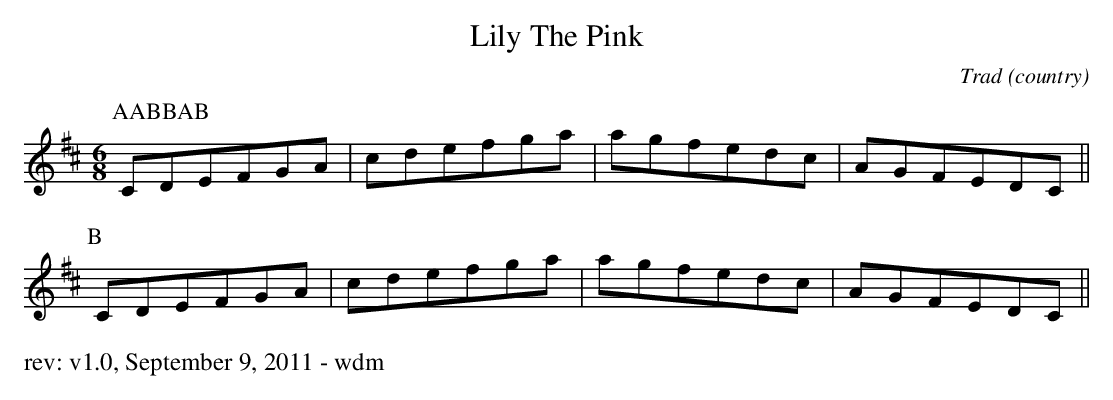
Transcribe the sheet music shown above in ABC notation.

X:1
T: Lily The Pink
O: Trad (country)
M: 6/8
K: Dmaj
P: AABBAB
P:A
CDEFGA|cdefga|agfedc|AGFEDC||
P:B
CDEFGA|cdefga|agfedc|AGFEDC||
